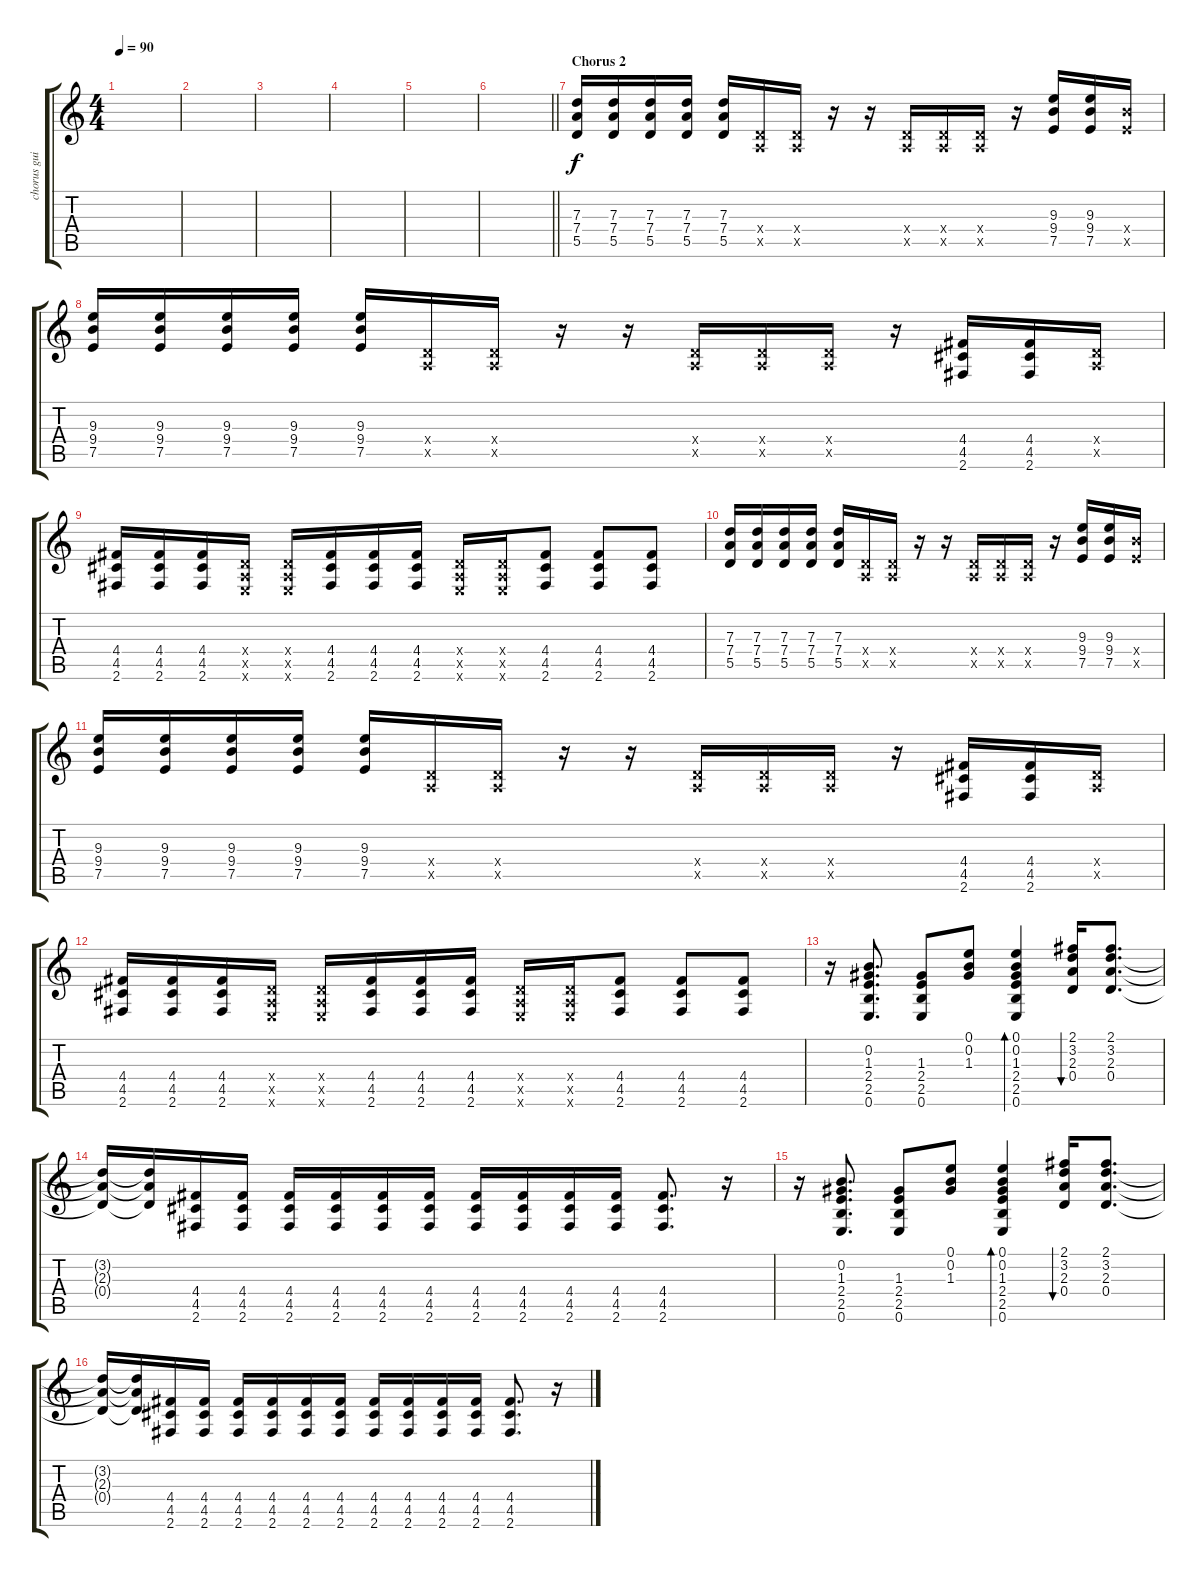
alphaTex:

\track ("chorus guitar" "chorus gui") {instrument overdrivenguitar}
\staff {score tabs}
\tuning (E4 B3 G3 D3 A2 E2) {hide}
\ts (4 4)
\tempo 90
\clef g2
\ks c
|
|
|
|
|
\barLineRight lightlight
|
\section ("" "Chorus 2")
(7.3 7.4 5.5).16 (7.3 7.4 5.5).16 (7.3 7.4 5.5).16 (7.3 7.4 5.5).16 (7.3 7.4 5.5).16 (0.4{x} 0.5{x}).16 (0.4{x} 0.5{x}).16 r.16 r.16 (0.4{x} 0.5{x}).16 (0.4{x} 0.5{x}).16 (0.4{x} 0.5{x}).16 r.16 (9.3 9.4 7.5).16 (9.3 9.4 7.5).16 (9.4{x} 7.5{x}).16 |
(9.3 9.4 7.5).16 (9.3 9.4 7.5).16 (9.3 9.4 7.5).16 (9.3 9.4 7.5).16 (9.3 9.4 7.5).16 (0.4{x} 0.5{x}).16 (0.4{x} 0.5{x}).16 r.16 r.16 (0.4{x} 0.5{x}).16 (0.4{x} 0.5{x}).16 (0.4{x} 0.5{x}).16 r.16 (4.4 4.5 2.6).16 (4.4 4.5 2.6).16 (0.4{x} 0.5{x}).16 |
(4.4 4.5 2.6).16 (4.4 4.5 2.6).16 (4.4 4.5 2.6).16 (0.4{x} 0.5{x} 0.6{x}).16 (0.4{x} 0.5{x} 0.6{x}).16 (4.4 4.5 2.6).16 (4.4 4.5 2.6).16 (4.4 4.5 2.6).16 (0.4{x} 0.5{x} 0.6{x}).16 (0.4{x} 0.5{x} 0.6{x}).16 (4.4 4.5 2.6).8 (4.4 4.5 2.6).8 (4.4 4.5 2.6).8 |
(7.3 7.4 5.5).16 (7.3 7.4 5.5).16 (7.3 7.4 5.5).16 (7.3 7.4 5.5).16 (7.3 7.4 5.5).16 (0.4{x} 0.5{x}).16 (0.4{x} 0.5{x}).16 r.16 r.16 (0.4{x} 0.5{x}).16 (0.4{x} 0.5{x}).16 (0.4{x} 0.5{x}).16 r.16 (9.3 9.4 7.5).16 (9.3 9.4 7.5).16 (9.4{x} 7.5{x}).16 |
(9.3 9.4 7.5).16 (9.3 9.4 7.5).16 (9.3 9.4 7.5).16 (9.3 9.4 7.5).16 (9.3 9.4 7.5).16 (0.4{x} 0.5{x}).16 (0.4{x} 0.5{x}).16 r.16 r.16 (0.4{x} 0.5{x}).16 (0.4{x} 0.5{x}).16 (0.4{x} 0.5{x}).16 r.16 (4.4 4.5 2.6).16 (4.4 4.5 2.6).16 (0.4{x} 0.5{x}).16 |
(4.4 4.5 2.6).16 (4.4 4.5 2.6).16 (4.4 4.5 2.6).16 (0.4{x} 0.5{x} 0.6{x}).16 (0.4{x} 0.5{x} 0.6{x}).16 (4.4 4.5 2.6).16 (4.4 4.5 2.6).16 (4.4 4.5 2.6).16 (0.4{x} 0.5{x} 0.6{x}).16 (0.4{x} 0.5{x} 0.6{x}).16 (4.4 4.5 2.6).8 (4.4 4.5 2.6).8 (4.4 4.5 2.6).8 |
r.16 (0.2 1.3 2.4 2.5 0.6).8{d} (1.3 2.4 2.5 0.6).8 (0.1 0.2 1.3).8 (0.1 0.2 1.3 2.4 2.5 0.6).4{bd 60} (2.1 3.2 2.3 0.4).16{bu 60} (2.1 3.2 2.3 0.4).8{d} |
(3.2{t} 2.3{t} 0.4{t}).16 (3.2{t} 2.3{t} 0.4{t}).16 (4.4 4.5 2.6).16 (4.4 4.5 2.6).16 (4.4 4.5 2.6).16 (4.4 4.5 2.6).16 (4.4 4.5 2.6).16 (4.4 4.5 2.6).16 (4.4 4.5 2.6).16 (4.4 4.5 2.6).16 (4.4 4.5 2.6).16 (4.4 4.5 2.6).16 (4.4 4.5 2.6).8{d} r.16 |
r.16 (0.2 1.3 2.4 2.5 0.6).8{d} (1.3 2.4 2.5 0.6).8 (0.1 0.2 1.3).8 (0.1 0.2 1.3 2.4 2.5 0.6).4{bd 60} (2.1 3.2 2.3 0.4).16{bu 60} (2.1 3.2 2.3 0.4).8{d} |
(3.2{t} 2.3{t} 0.4{t}).16 (3.2{t} 2.3{t} 0.4{t}).16 (4.4 4.5 2.6).16 (4.4 4.5 2.6).16 (4.4 4.5 2.6).16 (4.4 4.5 2.6).16 (4.4 4.5 2.6).16 (4.4 4.5 2.6).16 (4.4 4.5 2.6).16 (4.4 4.5 2.6).16 (4.4 4.5 2.6).16 (4.4 4.5 2.6).16 (4.4 4.5 2.6).8{d} r.16
